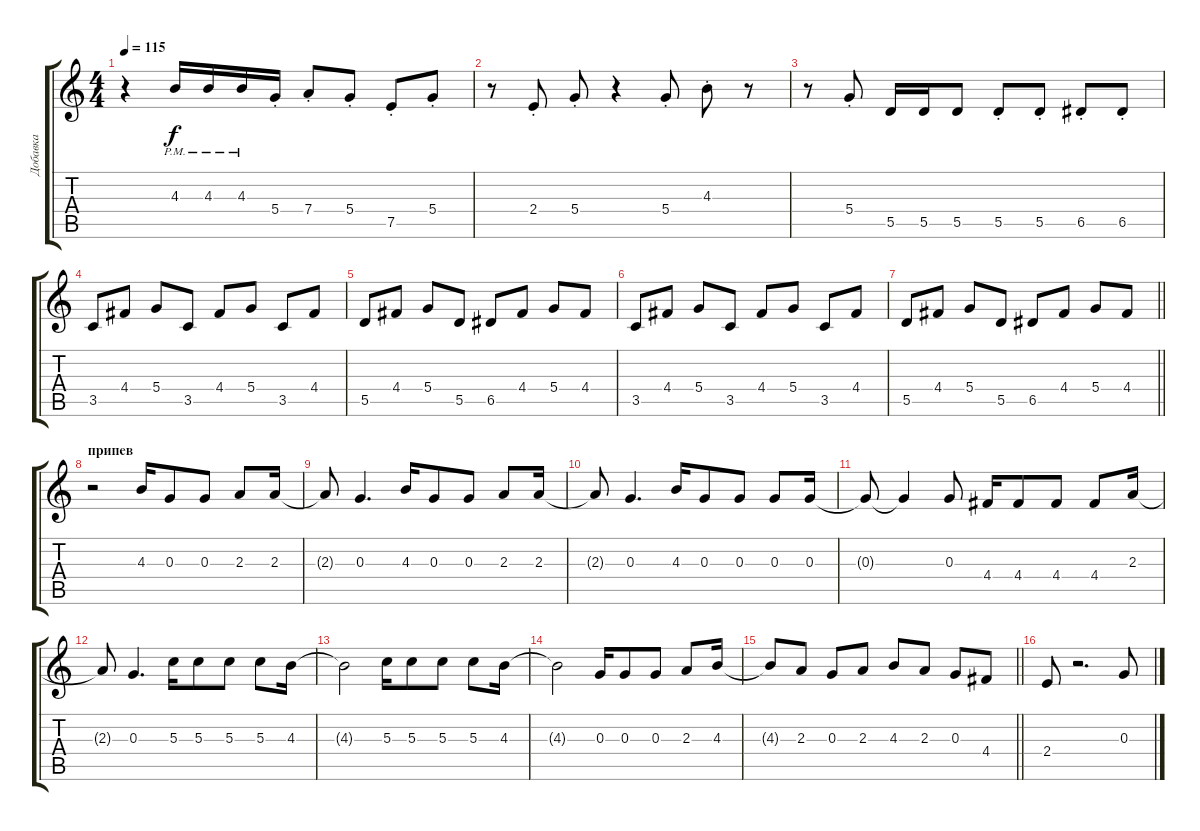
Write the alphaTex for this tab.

\track ("Добавка" "Добавка") {instrument acousticguitarsteel}
\staff {score tabs}
\tuning (E4 B3 G3 D3 A2 E2) {hide}
\ts (4 4)
\tempo 115
\clef g2
\ks c
r.4{dy f} 4.3{pm}.16 4.3{pm}.16 4.3{pm}.16 5.4{st}.16 7.4{st}.8 5.4{st}.8 7.5{st}.8 5.4{st}.8 |
r.8 2.4{st}.8 5.4{st}.8 r.4 5.4{st}.8 4.3{st}.8 r.8 |
r.8 5.4{st}.8 5.5.16 5.5.16 5.5.8 5.5{st}.8 5.5{st}.8 6.5{st}.8 6.5{st}.8 |
3.5.8 4.4.8 5.4.8 3.5.8 4.4.8 5.4.8 3.5.8 4.4.8 |
5.5.8 4.4.8 5.4.8 5.5.8 6.5.8 4.4.8 5.4.8 4.4.8 |
3.5.8 4.4.8 5.4.8 3.5.8 4.4.8 5.4.8 3.5.8 4.4.8 |
\barLineRight lightlight
5.5.8 4.4.8 5.4.8 5.5.8 6.5.8 4.4.8 5.4.8 4.4.8 |
\section ("" "припев")
r.2 4.3.16 0.3.8 0.3.8 2.3.8 2.3.16 |
2.3{t}.8 0.3.4{d} 4.3.16 0.3.8 0.3.8 2.3.8 2.3.16 |
2.3{t}.8 0.3.4{d} 4.3.16 0.3.8 0.3.8 0.3.8 0.3.16 |
0.3{t}.8 0.3{t}.4 0.3.8 4.4.16 4.4.8 4.4.8 4.4.8 2.3.16 |
2.3{t}.8 0.3.4{d} 5.3.16 5.3.8 5.3.8 5.3.8 4.3.16 |
4.3{t}.2 5.3.16 5.3.8 5.3.8 5.3.8 4.3.16 |
4.3{t}.2 0.3.16 0.3.8 0.3.8 2.3.8 4.3.16 |
\barLineRight lightlight
4.3{t}.8 2.3.8 0.3.8 2.3.8 4.3.8 2.3.8 0.3.8 4.4.8 |
2.4.8 r.2{d} 0.3.8
